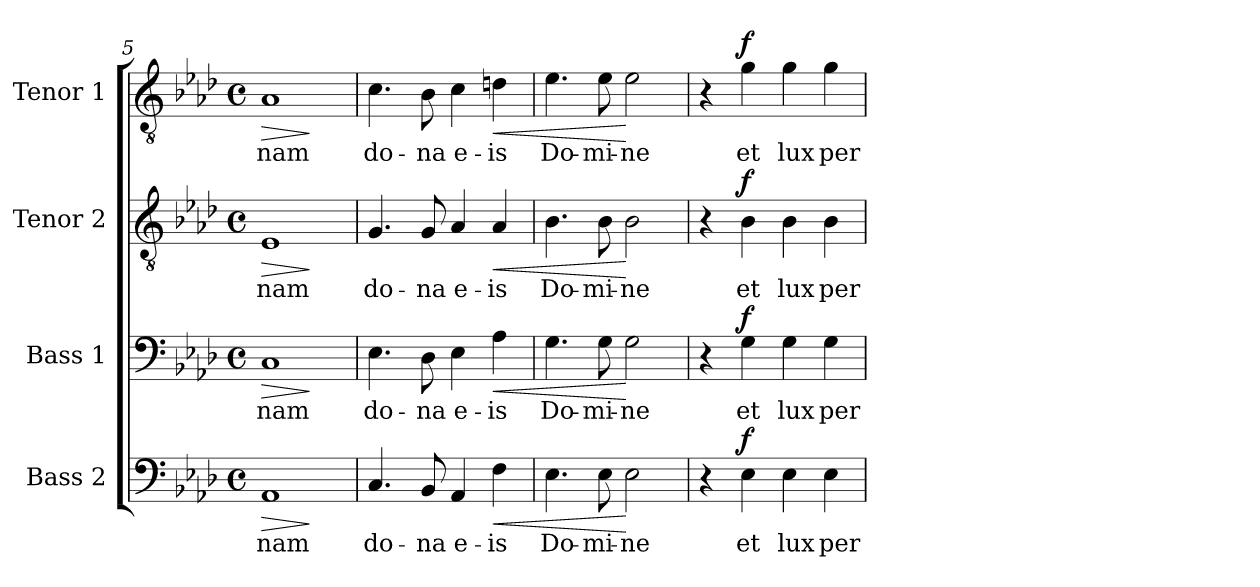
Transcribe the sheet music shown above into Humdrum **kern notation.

**kern	**text	**dynam	**kern	**text	**dynam	**kern	**text	**dynam	**kern	**text	**dynam
*part4	*part4	*part4	*part3	*part3	*part3	*part2	*part2	*part2	*part1	*part1	*part1
*staff4	*staff4	*staff4	*staff3	*staff3	*staff3	*staff2	*staff2	*staff2	*staff1	*staff1	*staff1
*I"Bass 2	*	*	*I"Bass 1	*	*	*I"Tenor 2	*	*	*I"Tenor 1	*	*
*I'B. 2	*	*	*I'B. 1	*	*	*I'T. 2	*	*	*I'T. 1	*	*
*clefF4	*	*	*clefF4	*	*	*clefGv2	*	*	*clefGv2	*	*
*k[b-e-a-d-]	*	*	*k[b-e-a-d-]	*	*	*k[b-e-a-d-]	*	*	*k[b-e-a-d-]	*	*
*A-:	*	*	*A-:	*	*	*A-:	*	*	*A-:	*	*
*M4/4	*	*	*M4/4	*	*	*M4/4	*	*	*M4/4	*	*
*met(c)	*	*	*met(c)	*	*	*met(c)	*	*	*met(c)	*	*
=5	=5	=5	=5	=5	=5	=5	=5	=5	=5	=5	=5
!	!LO:LY:b	!LO:HP:b	!	!LO:LY:b	!LO:HP:b	!	!LO:LY:b	!LO:HP:b	!	!LO:LY:b	!LO:HP:b
1AA-	-nam	>	1C	-nam	>	1E-	-nam	>	1A-	-nam	>
.	.	]	.	.	]	.	.	]	.	.	]
=6	=6	=6	=6	=6	=6	=6	=6	=6	=6	=6	=6
!	!LO:LY:b	!	!	!LO:LY:b	!	!	!LO:LY:b	!	!	!LO:LY:b	!
4.C/	do-	.	4.E-\	do-	.	4.G/	do-	.	4.c\	do-	.
!	!LO:LY:b	!	!	!LO:LY:b	!	!	!LO:LY:b	!	!	!LO:LY:b	!
8BB-/	-na	.	8D-\	-na	.	8G/	-na	.	8B-\	-na	.
!	!LO:LY:b	!	!	!LO:LY:b	!	!	!LO:LY:b	!	!	!LO:LY:b	!
4AA-/	e-	.	4E-\	e-	.	4A-/	e-	.	4c\	e-	.
!	!LO:LY:b	!LO:HP:b	!	!LO:LY:b	!LO:HP:b	!	!LO:LY:b	!LO:HP:b	!	!LO:LY:b	!LO:HP:b
4F\	-is	<	4A-\	-is	<	4A-/	-is	<	4dn\	-is	<
!!LO:LB:g=z
=7	=7	=7	=7	=7	=7	=7	=7	=7	=7	=7	=7
!	!LO:LY:b	!	!	!LO:LY:b	!	!	!LO:LY:b	!	!	!LO:LY:b	!
4.E-\	Do-	.	4.G\	Do-	.	4.B-\	Do-	.	4.e-\	Do-	.
!	!LO:LY:b	!	!	!LO:LY:b	!	!	!LO:LY:b	!	!	!LO:LY:b	!
8E-\	-mi-	.	8G\	-mi-	.	8B-\	-mi-	.	8e-\	-mi-	.
!	!LO:LY:b	!	!	!LO:LY:b	!	!	!LO:LY:b	!	!	!LO:LY:b	!
2E-\	-ne	[	2G\	-ne	[	2B-\	-ne	[	2e-\	-ne	[
=8	=8	=8	=8	=8	=8	=8	=8	=8	=8	=8	=8
4r	.	.	4r	.	.	4r	.	.	4r	.	.
!	!LO:LY:b	!LO:DY:a	!	!LO:LY:b	!LO:DY:a	!	!LO:LY:b	!LO:DY:a	!	!LO:LY:b	!LO:DY:a
4E-\	et	f	4G\	et	f	4B-\	et	f	4g\	et	f
!	!LO:LY:b	!	!	!LO:LY:b	!	!	!LO:LY:b	!	!	!LO:LY:b	!
4E-\	lux	.	4G\	lux	.	4B-\	lux	.	4g\	lux	.
!	!LO:LY:b	!	!	!LO:LY:b	!	!	!LO:LY:b	!	!	!LO:LY:b	!
4E-\	per-	.	4G\	per-	.	4B-\	per-	.	4g\	per-	.
=	=	=	=	=	=	=	=	=	=	=	=
*-	*-	*-	*-	*-	*-	*-	*-	*-	*-	*-	*-
